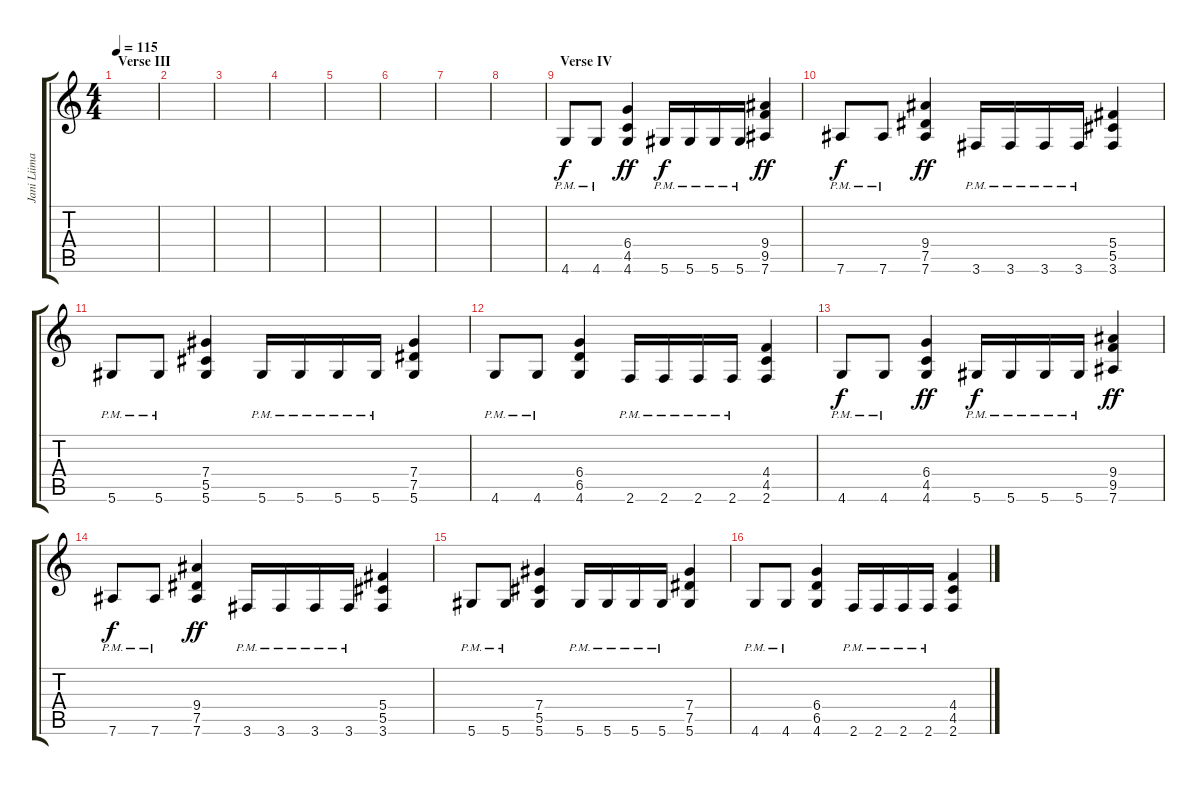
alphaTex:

\track ("Jani Liimatainen - Guitars" "Jani Liima") {instrument distortionguitar}
\staff {score tabs}
\tuning (Eb4 Bb3 Gb3 Db3 Ab2 Eb2) {hide}
\ts (4 4)
\section ("" "Verse III")
\tempo 115
\clef g2
\ks c
|
|
|
|
|
|
|
|
\section ("" "Verse IV")
4.6{pm}.8{dy f} 4.6{pm}.8 (6.4 4.5 4.6).4{dy ff} 5.6{pm}.16{dy f} 5.6{pm}.16 5.6{pm}.16 5.6{pm}.16 (9.4 9.5 7.6).4{dy ff} |
7.6{pm}.8{dy f} 7.6{pm}.8 (9.4 7.5 7.6).4{dy ff} 3.6{pm}.16 3.6{pm}.16 3.6{pm}.16 3.6{pm}.16 (5.4 5.5 3.6).4 |
5.6{pm}.8 5.6{pm}.8 (7.4 5.5 5.6).4 5.6{pm}.16 5.6{pm}.16 5.6{pm}.16 5.6{pm}.16 (7.4 7.5 5.6).4 |
4.6{pm}.8 4.6{pm}.8 (6.4 6.5 4.6).4 2.6{pm}.16 2.6{pm}.16 2.6{pm}.16 2.6{pm}.16 (4.4 4.5 2.6).4 |
4.6{pm}.8{dy f} 4.6{pm}.8 (6.4 4.5 4.6).4{dy ff} 5.6{pm}.16{dy f} 5.6{pm}.16 5.6{pm}.16 5.6{pm}.16 (9.4 9.5 7.6).4{dy ff} |
7.6{pm}.8{dy f} 7.6{pm}.8 (9.4 7.5 7.6).4{dy ff} 3.6{pm}.16 3.6{pm}.16 3.6{pm}.16 3.6{pm}.16 (5.4 5.5 3.6).4 |
5.6{pm}.8 5.6{pm}.8 (7.4 5.5 5.6).4 5.6{pm}.16 5.6{pm}.16 5.6{pm}.16 5.6{pm}.16 (7.4 7.5 5.6).4 |
4.6{pm}.8 4.6{pm}.8 (6.4 6.5 4.6).4 2.6{pm}.16 2.6{pm}.16 2.6{pm}.16 2.6{pm}.16 (4.4 4.5 2.6).4
